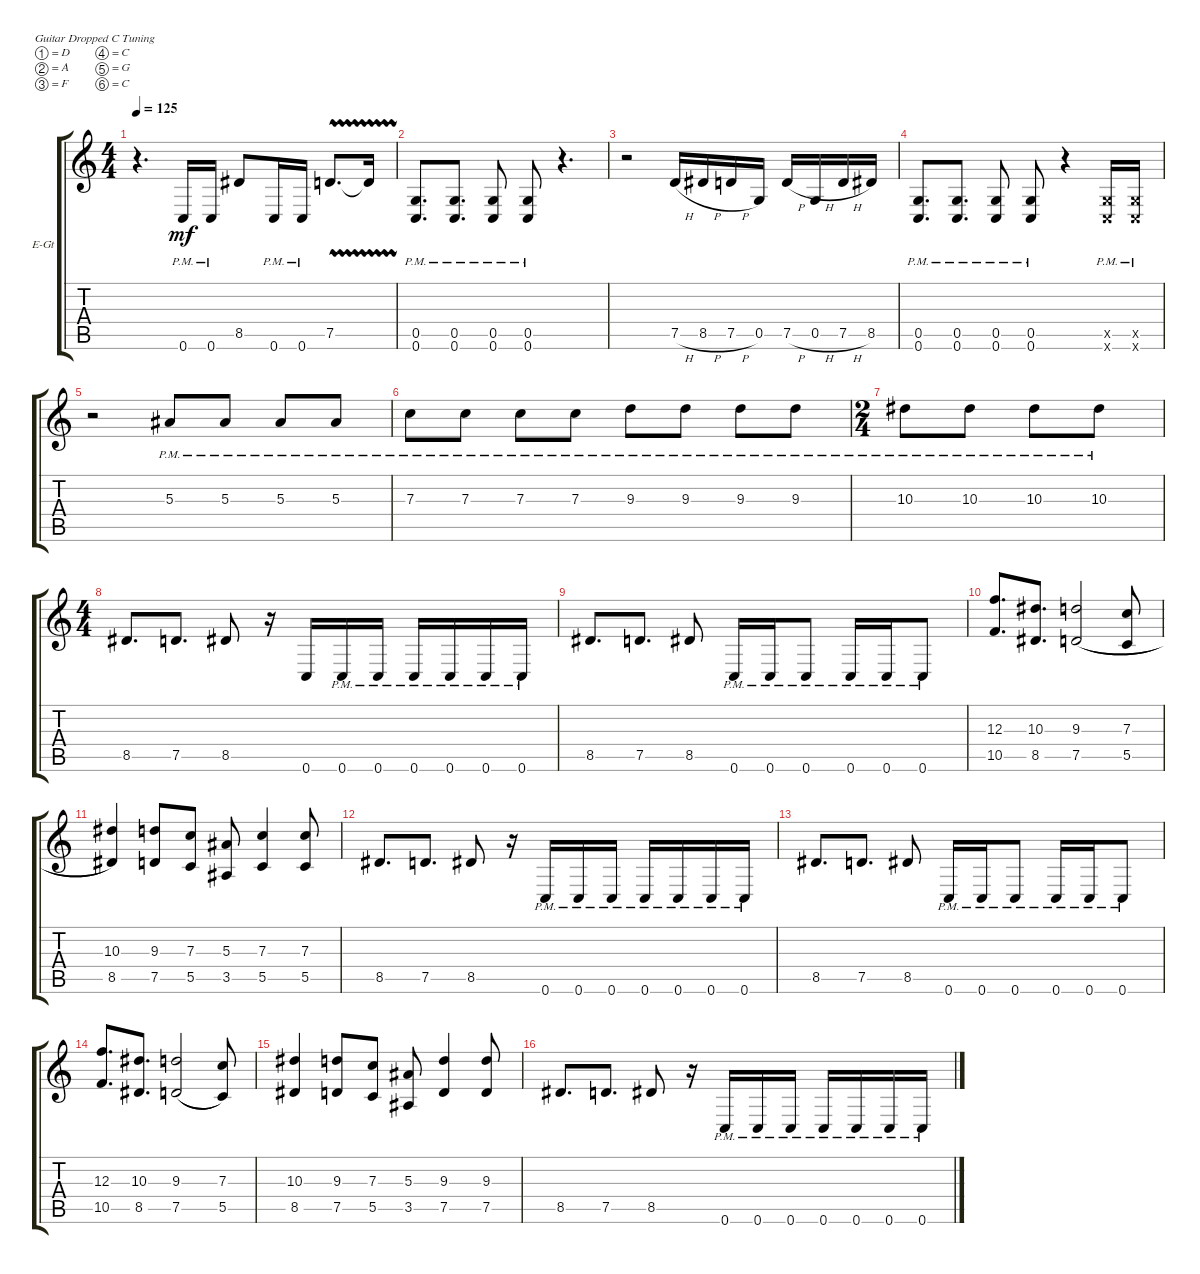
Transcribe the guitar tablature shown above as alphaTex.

\defaultSystemsLayout 4
\bracketExtendMode groupsimilarinstruments
\firstSystemTrackNameOrientation horizontal
\otherSystemsTrackNameOrientation horizontal
\track ("Electric Guitar" "E-Gt") {instrument overdrivenguitar}
\staff {score tabs}
\tuning (D4 A3 F3 C3 G2 C2)
\ts (4 4)
\tempo 125
\clef g2
\ks c
r.4{d dy mf} 0.6{pm}.16 0.6{pm}.16 8.5.8 0.6{pm}.16 0.6{pm}.16 7.5{vw}.8{d} 7.5{vw t}.16 |
(0.5{pm} 0.6{pm}).8{d} (0.5{pm} 0.6{pm}).8{d} (0.5{pm} 0.6{pm}).8 (0.5{pm} 0.6{pm}).8 r.4{d} |
r.2 7.5{h}.16 8.5{h}.16 7.5{h}.16 0.5.16 7.5{h}.16 0.5{h}.16 7.5{h}.16 8.5.16 |
(0.5{pm} 0.6{pm}).8{d} (0.5{pm} 0.6{pm}).8{d} (0.5{pm} 0.6{pm}).8 (0.5{pm} 0.6{pm}).8 r.4 (0.6{pm x} 0.5{pm x}).16 (0.6{pm x} 0.5{pm x}).16 |
r.2 5.3{pm}.8 5.3{pm}.8 5.3{pm}.8 5.3{pm}.8 |
7.3{pm}.8 7.3{pm}.8 7.3{pm}.8 7.3{pm}.8 9.3{pm}.8 9.3{pm}.8 9.3{pm}.8 9.3{pm}.8 |
\ts (2 4)
10.3{pm}.8 10.3{pm}.8 10.3{pm}.8 10.3{pm}.8 |
\ts (4 4)
8.5.8{d} 7.5.8{d} 8.5.8 r.16 0.6.16 0.6{pm}.16 0.6{pm}.16 0.6{pm}.16 0.6{pm}.16 0.6{pm}.16 0.6{pm}.16 |
8.5.8{d} 7.5.8{d} 8.5.8 0.6{pm}.16 0.6{pm}.16 0.6{pm}.8 0.6{pm}.16 0.6{pm}.16 0.6{pm}.8 |
(10.5 12.3).8{d} (8.5 10.3).8{d} (7.5 9.3).2{legatoorigin} (5.5 7.3).8{legatoorigin} |
(8.5 10.3).4 (7.5 9.3).8 (5.5 7.3).8 (3.5 5.3).8 (5.5 7.3).4 (5.5 7.3).8 |
8.5.8{d} 7.5.8{d} 8.5.8 r.16 0.6{pm}.16 0.6{pm}.16 0.6{pm}.16 0.6{pm}.16 0.6{pm}.16 0.6{pm}.16 0.6{pm}.16 |
8.5.8{d} 7.5.8{d} 8.5.8 0.6{pm}.16 0.6{pm}.16 0.6{pm}.8 0.6{pm}.16 0.6{pm}.16 0.6{pm}.8 |
(10.5 12.3).8{d} (8.5 10.3).8{d} (7.5 9.3).2{legatoorigin} (5.5 7.3).8 |
(8.5 10.3).4 (7.5 9.3).8 (5.5 7.3).8 (3.5 5.3).8 (7.5 9.3).4 (7.5 9.3).8 |
8.5.8{d} 7.5.8{d} 8.5.8 r.16 0.6{pm}.16 0.6{pm}.16 0.6{pm}.16 0.6{pm}.16 0.6{pm}.16 0.6{pm}.16 0.6{pm}.16
